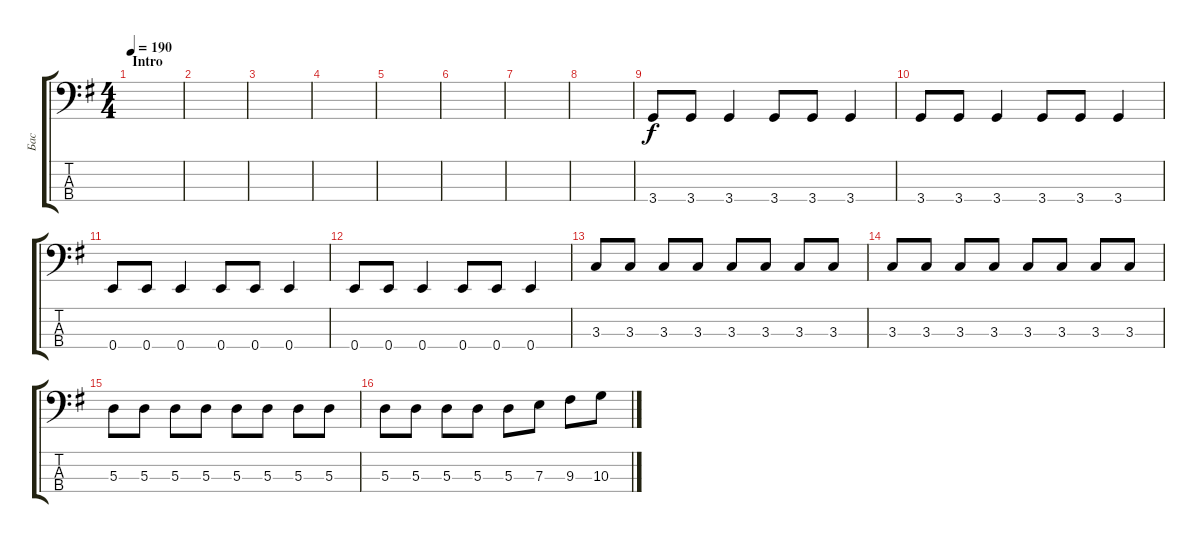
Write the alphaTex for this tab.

\track ("Бас" "Бас") {instrument electricbassfinger}
\staff {score tabs}
\tuning (G2 D2 A1 E1) {hide}
\ts (4 4)
\section ("" "Intro")
\tempo 190
\clef f4
\ks g
|
|
|
|
|
|
|
|
3.4.8 3.4.8 3.4.4 3.4.8 3.4.8 3.4.4 |
3.4.8 3.4.8 3.4.4 3.4.8 3.4.8 3.4.4 |
0.4.8 0.4.8 0.4.4 0.4.8 0.4.8 0.4.4 |
0.4.8 0.4.8 0.4.4 0.4.8 0.4.8 0.4.4 |
3.3.8 3.3.8 3.3.8 3.3.8 3.3.8 3.3.8 3.3.8 3.3.8 |
3.3.8 3.3.8 3.3.8 3.3.8 3.3.8 3.3.8 3.3.8 3.3.8 |
5.3.8 5.3.8 5.3.8 5.3.8 5.3.8 5.3.8 5.3.8 5.3.8 |
5.3.8 5.3.8 5.3.8 5.3.8 5.3.8 7.3.8 9.3.8 10.3.8
